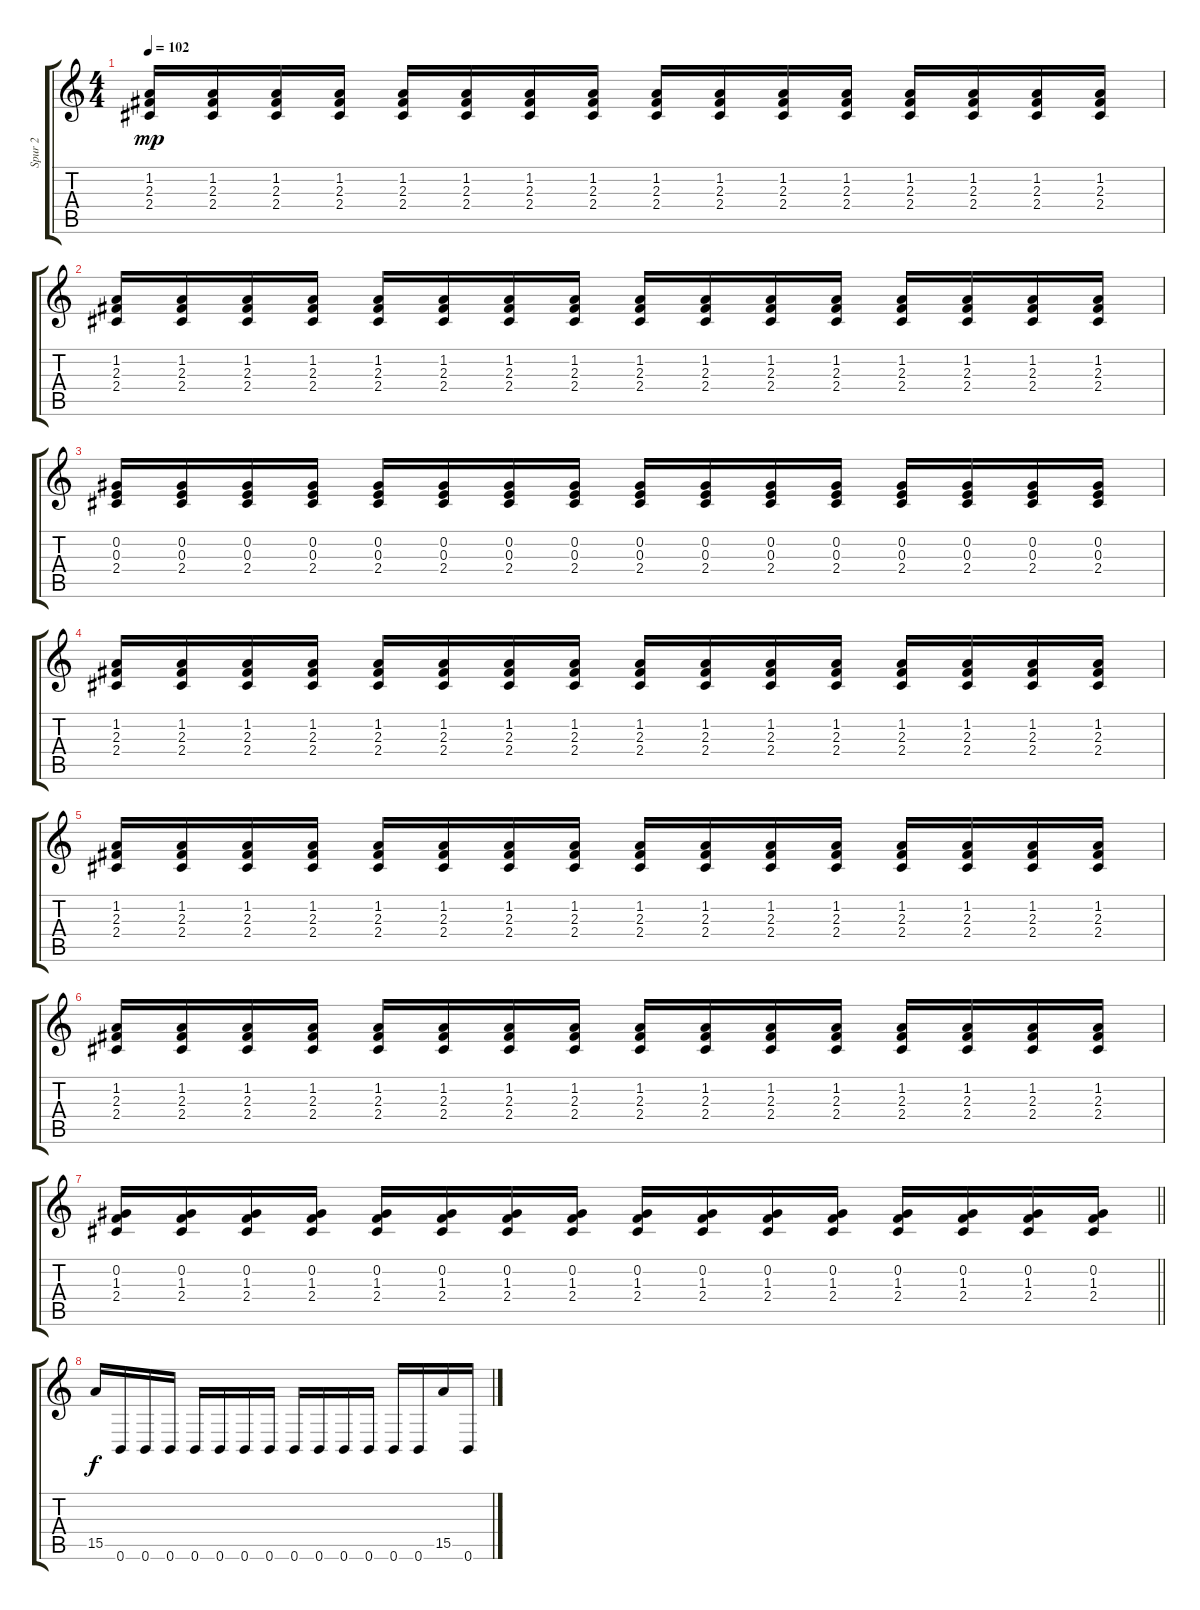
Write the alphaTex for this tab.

\track ("Spur 2" "Spur 2") {instrument distortionguitar}
\staff {score tabs}
\tuning (Db4 Ab3 E3 B2 Gb2 B1) {hide}
\ts (4 4)
\tempo 102
\clef g2
\ks c
(1.2 2.3 2.4).16{dy mp} (1.2 2.3 2.4).16 (1.2 2.3 2.4).16 (1.2 2.3 2.4).16 (1.2 2.3 2.4).16 (1.2 2.3 2.4).16 (1.2 2.3 2.4).16 (1.2 2.3 2.4).16 (1.2 2.3 2.4).16 (1.2 2.3 2.4).16 (1.2 2.3 2.4).16 (1.2 2.3 2.4).16 (1.2 2.3 2.4).16 (1.2 2.3 2.4).16 (1.2 2.3 2.4).16 (1.2 2.3 2.4).16 |
(1.2 2.3 2.4).16 (1.2 2.3 2.4).16 (1.2 2.3 2.4).16 (1.2 2.3 2.4).16 (1.2 2.3 2.4).16 (1.2 2.3 2.4).16 (1.2 2.3 2.4).16 (1.2 2.3 2.4).16 (1.2 2.3 2.4).16 (1.2 2.3 2.4).16 (1.2 2.3 2.4).16 (1.2 2.3 2.4).16 (1.2 2.3 2.4).16 (1.2 2.3 2.4).16 (1.2 2.3 2.4).16 (1.2 2.3 2.4).16 |
(0.2 0.3 2.4).16 (0.2 0.3 2.4).16 (0.2 0.3 2.4).16 (0.2 0.3 2.4).16 (0.2 0.3 2.4).16 (0.2 0.3 2.4).16 (0.2 0.3 2.4).16 (0.2 0.3 2.4).16 (0.2 0.3 2.4).16 (0.2 0.3 2.4).16 (0.2 0.3 2.4).16 (0.2 0.3 2.4).16 (0.2 0.3 2.4).16 (0.2 0.3 2.4).16 (0.2 0.3 2.4).16 (0.2 0.3 2.4).16 |
(1.2 2.3 2.4).16 (1.2 2.3 2.4).16 (1.2 2.3 2.4).16 (1.2 2.3 2.4).16 (1.2 2.3 2.4).16 (1.2 2.3 2.4).16 (1.2 2.3 2.4).16 (1.2 2.3 2.4).16 (1.2 2.3 2.4).16 (1.2 2.3 2.4).16 (1.2 2.3 2.4).16 (1.2 2.3 2.4).16 (1.2 2.3 2.4).16 (1.2 2.3 2.4).16 (1.2 2.3 2.4).16 (1.2 2.3 2.4).16 |
(1.2 2.3 2.4).16 (1.2 2.3 2.4).16 (1.2 2.3 2.4).16 (1.2 2.3 2.4).16 (1.2 2.3 2.4).16 (1.2 2.3 2.4).16 (1.2 2.3 2.4).16 (1.2 2.3 2.4).16 (1.2 2.3 2.4).16 (1.2 2.3 2.4).16 (1.2 2.3 2.4).16 (1.2 2.3 2.4).16 (1.2 2.3 2.4).16 (1.2 2.3 2.4).16 (1.2 2.3 2.4).16 (1.2 2.3 2.4).16 |
(1.2 2.3 2.4).16 (1.2 2.3 2.4).16 (1.2 2.3 2.4).16 (1.2 2.3 2.4).16 (1.2 2.3 2.4).16 (1.2 2.3 2.4).16 (1.2 2.3 2.4).16 (1.2 2.3 2.4).16 (1.2 2.3 2.4).16 (1.2 2.3 2.4).16 (1.2 2.3 2.4).16 (1.2 2.3 2.4).16 (1.2 2.3 2.4).16 (1.2 2.3 2.4).16 (1.2 2.3 2.4).16 (1.2 2.3 2.4).16 |
\barLineRight lightlight
(0.2 1.3 2.4).16 (0.2 1.3 2.4).16 (0.2 1.3 2.4).16 (0.2 1.3 2.4).16 (0.2 1.3 2.4).16 (0.2 1.3 2.4).16 (0.2 1.3 2.4).16 (0.2 1.3 2.4).16 (0.2 1.3 2.4).16 (0.2 1.3 2.4).16 (0.2 1.3 2.4).16 (0.2 1.3 2.4).16 (0.2 1.3 2.4).16 (0.2 1.3 2.4).16 (0.2 1.3 2.4).16 (0.2 1.3 2.4).16 |
15.5.16{dy f} 0.6.16 0.6.16 0.6.16 0.6.16 0.6.16 0.6.16 0.6.16 0.6.16 0.6.16 0.6.16 0.6.16 0.6.16 0.6.16 15.5.16 0.6.16
